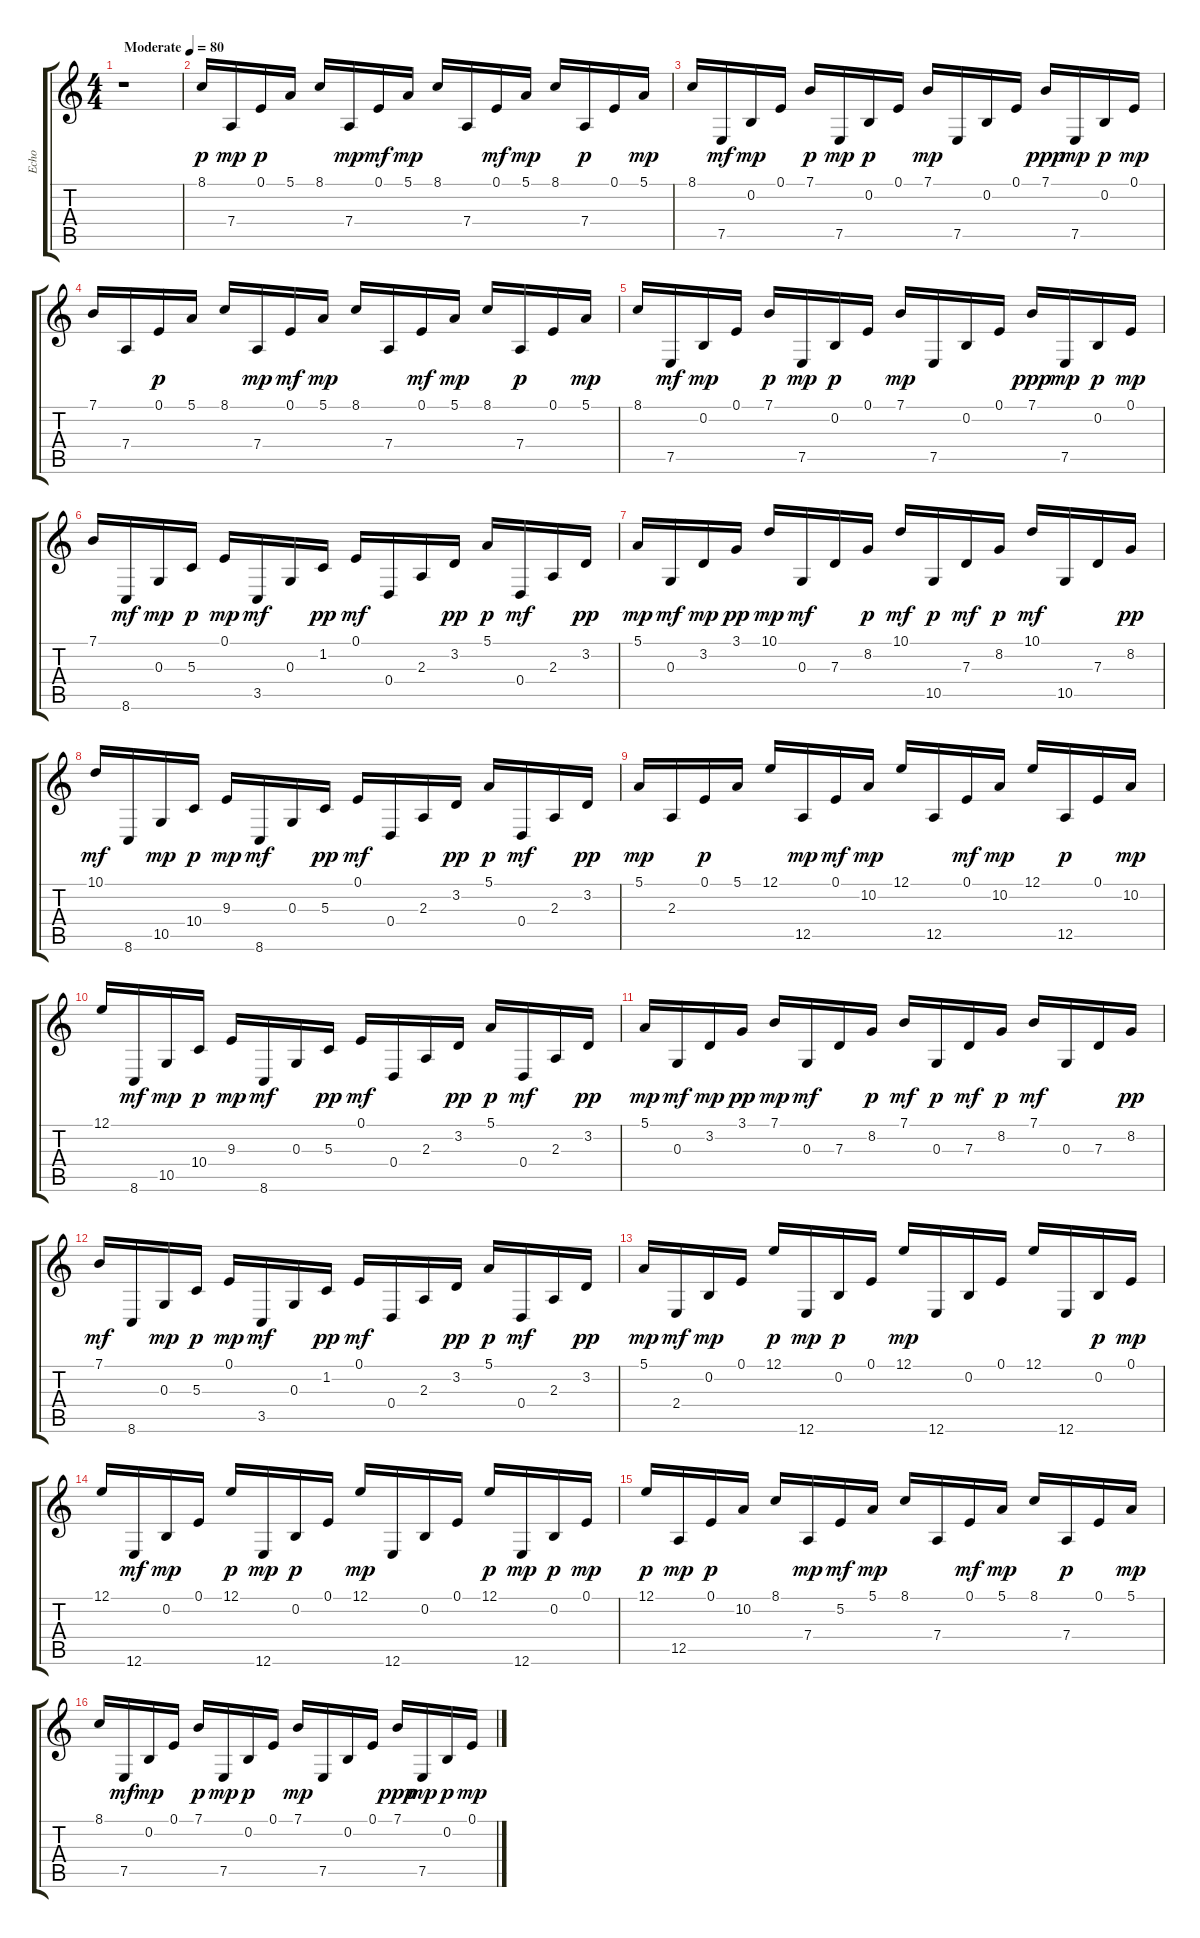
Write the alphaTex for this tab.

\track ("Echo" "Echo") {instrument pad8sweep}
\staff {score tabs}
\tuning (E4 B3 G3 D3 A2 E2) {hide}
\ts (4 4)
\tempo (80 "Moderate")
\clef g2
\ks c
r.1{dy p instrument pad8sweep} |
8.1.16 7.4.16{dy mp} 0.1.16{dy p} 5.1.16 8.1.16 7.4.16{dy mp} 0.1.16{dy mf} 5.1.16{dy mp} 8.1.16 7.4.16 0.1.16{dy mf} 5.1.16{dy mp} 8.1.16 7.4.16{dy p} 0.1.16 5.1.16{dy mp} |
8.1.16 7.5.16{dy mf} 0.2.16{dy mp} 0.1.16 7.1.16{dy p} 7.5.16{dy mp} 0.2.16{dy p} 0.1.16 7.1.16{dy mp} 7.5.16 0.2.16 0.1.16 7.1.16{dy ppp} 7.5.16{dy mp} 0.2.16{dy p} 0.1.16{dy mp} |
7.1.16 7.4.16 0.1.16{dy p} 5.1.16 8.1.16 7.4.16{dy mp} 0.1.16{dy mf} 5.1.16{dy mp} 8.1.16 7.4.16 0.1.16{dy mf} 5.1.16{dy mp} 8.1.16 7.4.16{dy p} 0.1.16 5.1.16{dy mp} |
8.1.16 7.5.16{dy mf} 0.2.16{dy mp} 0.1.16 7.1.16{dy p} 7.5.16{dy mp} 0.2.16{dy p} 0.1.16 7.1.16{dy mp} 7.5.16 0.2.16 0.1.16 7.1.16{dy ppp} 7.5.16{dy mp} 0.2.16{dy p} 0.1.16{dy mp} |
7.1.16{volume 14} 8.6.16{dy mf} 0.3.16{dy mp} 5.3.16{dy p} 0.1.16{dy mp} 3.5.16{dy mf} 0.3.16 1.2.16{dy pp} 0.1.16{dy mf} 0.4.16 2.3.16 3.2.16{dy pp} 5.1.16{dy p} 0.4.16{dy mf} 2.3.16 3.2.16{dy pp} |
5.1.16{dy mp} 0.3.16{dy mf} 3.2.16{dy mp} 3.1.16{dy pp} 10.1.16{dy mp} 0.3.16{dy mf} 7.3.16 8.2.16{dy p} 10.1.16{dy mf} 10.5.16{dy p} 7.3.16{dy mf} 8.2.16{dy p} 10.1.16{dy mf} 10.5.16 7.3.16 8.2.16{dy pp} |
10.1.16{dy mf} 8.6.16 10.5.16{dy mp} 10.4.16{dy p} 9.3.16{dy mp} 8.6.16{dy mf} 0.3.16 5.3.16{dy pp} 0.1.16{dy mf} 0.4.16 2.3.16 3.2.16{dy pp} 5.1.16{dy p} 0.4.16{dy mf} 2.3.16 3.2.16{dy pp} |
5.1.16{dy mp} 2.3.16 0.1.16{dy p} 5.1.16 12.1.16 12.5.16{dy mp} 0.1.16{dy mf} 10.2.16{dy mp} 12.1.16 12.5.16 0.1.16{dy mf} 10.2.16{dy mp} 12.1.16 12.5.16{dy p} 0.1.16 10.2.16{dy mp} |
12.1.16 8.6.16{dy mf} 10.5.16{dy mp} 10.4.16{dy p} 9.3.16{dy mp} 8.6.16{dy mf} 0.3.16 5.3.16{dy pp} 0.1.16{dy mf} 0.4.16 2.3.16 3.2.16{dy pp} 5.1.16{dy p} 0.4.16{dy mf} 2.3.16 3.2.16{dy pp} |
5.1.16{dy mp} 0.3.16{dy mf} 3.2.16{dy mp} 3.1.16{dy pp} 7.1.16{dy mp} 0.3.16{dy mf} 7.3.16 8.2.16{dy p} 7.1.16{dy mf} 0.3.16{dy p} 7.3.16{dy mf} 8.2.16{dy p} 7.1.16{dy mf} 0.3.16 7.3.16 8.2.16{dy pp} |
7.1.16{dy mf} 8.6.16 0.3.16{dy mp} 5.3.16{dy p} 0.1.16{dy mp} 3.5.16{dy mf} 0.3.16 1.2.16{dy pp} 0.1.16{dy mf} 0.4.16 2.3.16 3.2.16{dy pp} 5.1.16{dy p} 0.4.16{dy mf} 2.3.16 3.2.16{dy pp} |
5.1.16{dy mp volume 15} 2.4.16{dy mf} 0.2.16{dy mp} 0.1.16 12.1.16{dy p} 12.6.16{dy mp} 0.2.16{dy p} 0.1.16 12.1.16{dy mp} 12.6.16 0.2.16 0.1.16 12.1.16 12.6.16 0.2.16{dy p} 0.1.16{dy mp} |
12.1.16 12.6.16{dy mf} 0.2.16{dy mp} 0.1.16 12.1.16{dy p} 12.6.16{dy mp} 0.2.16{dy p} 0.1.16 12.1.16{dy mp} 12.6.16 0.2.16 0.1.16 12.1.16{dy p} 12.6.16{dy mp} 0.2.16{dy p} 0.1.16{dy mp} |
12.1.16{dy p} 12.5.16{dy mp} 0.1.16{dy p} 10.2.16 8.1.16 7.4.16{dy mp} 5.2.16{dy mf} 5.1.16{dy mp} 8.1.16 7.4.16 0.1.16{dy mf} 5.1.16{dy mp} 8.1.16 7.4.16{dy p} 0.1.16 5.1.16{dy mp} |
8.1.16 7.5.16{dy mf} 0.2.16{dy mp} 0.1.16 7.1.16{dy p} 7.5.16{dy mp} 0.2.16{dy p} 0.1.16 7.1.16{dy mp} 7.5.16 0.2.16 0.1.16 7.1.16{dy ppp} 7.5.16{dy mp} 0.2.16{dy p} 0.1.16{dy mp}
